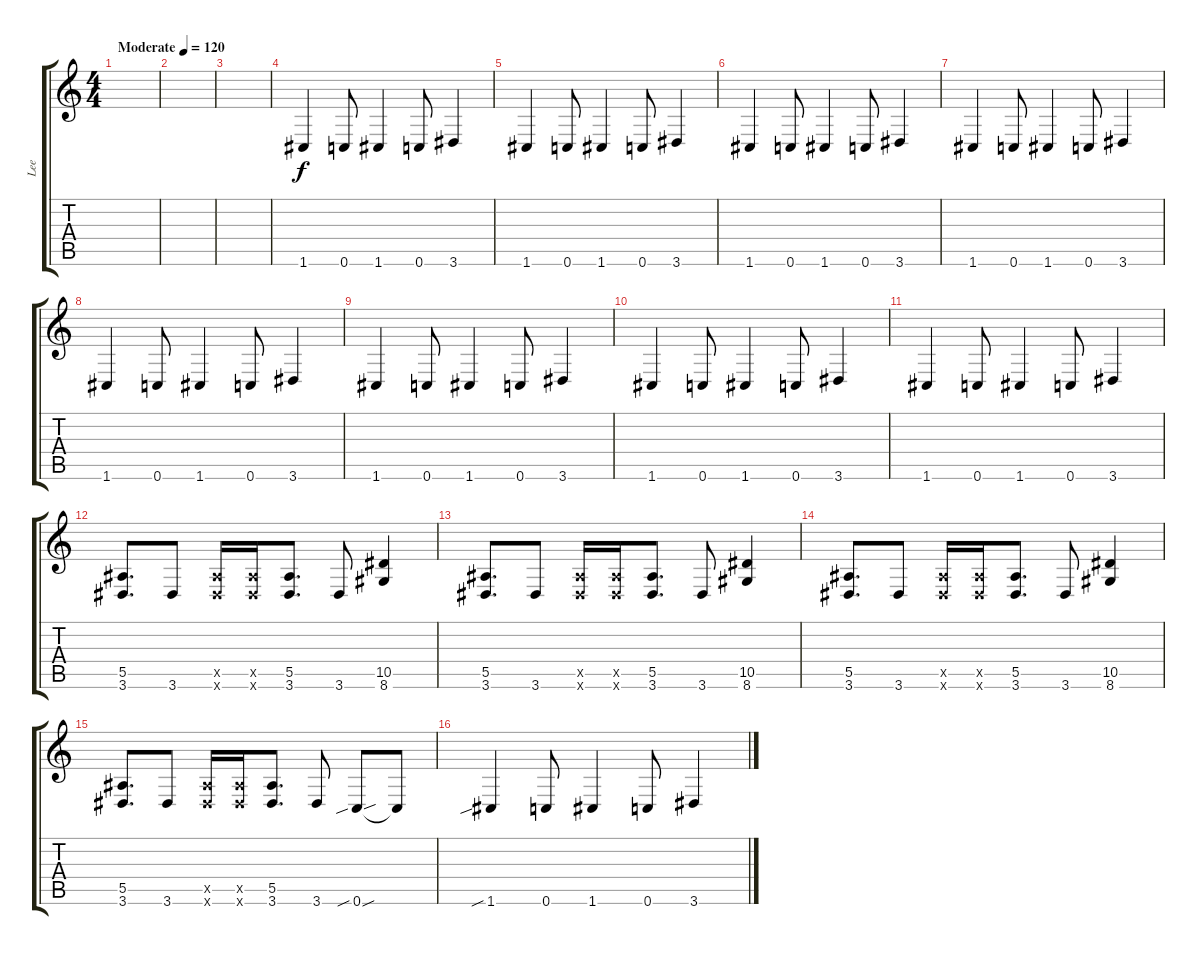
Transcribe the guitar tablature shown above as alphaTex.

\track ("Lee" "Lee") {instrument distortionguitar}
\staff {score tabs}
\tuning (C4 G3 Eb3 Bb2 F2 C2) {hide}
\ts (4 4)
\tempo (120 "Moderate")
\clef g2
\ks c
|
|
|
1.6.4 0.6.8 1.6.4 0.6.8 3.6.4 |
1.6.4 0.6.8 1.6.4 0.6.8 3.6.4 |
1.6.4 0.6.8 1.6.4 0.6.8 3.6.4 |
1.6.4 0.6.8 1.6.4 0.6.8 3.6.4 |
1.6.4 0.6.8 1.6.4 0.6.8 3.6.4 |
1.6.4 0.6.8 1.6.4 0.6.8 3.6.4 |
1.6.4 0.6.8 1.6.4 0.6.8 3.6.4 |
1.6.4 0.6.8 1.6.4 0.6.8 3.6.4 |
(5.5 3.6).8{d} 3.6.8 (5.5{x} 3.6{x}).16 (5.5{x} 3.6{x}).16 (5.5 3.6).8{d} 3.6.8 (10.5 8.6).4 |
(5.5 3.6).8{d} 3.6.8 (5.5{x} 3.6{x}).16 (5.5{x} 3.6{x}).16 (5.5 3.6).8{d} 3.6.8 (10.5 8.6).4 |
(5.5 3.6).8{d} 3.6.8 (5.5{x} 3.6{x}).16 (5.5{x} 3.6{x}).16 (5.5 3.6).8{d} 3.6.8 (10.5 8.6).4 |
(5.5 3.6).8{d} 3.6.8 (5.5{x} 3.6{x}).16 (5.5{x} 3.6{x}).16 (5.5 3.6).8{d} 3.6.8 0.6{sib sou}.8 0.6{t}.8 |
1.6{sib}.4 0.6.8 1.6.4 0.6.8 3.6.4
